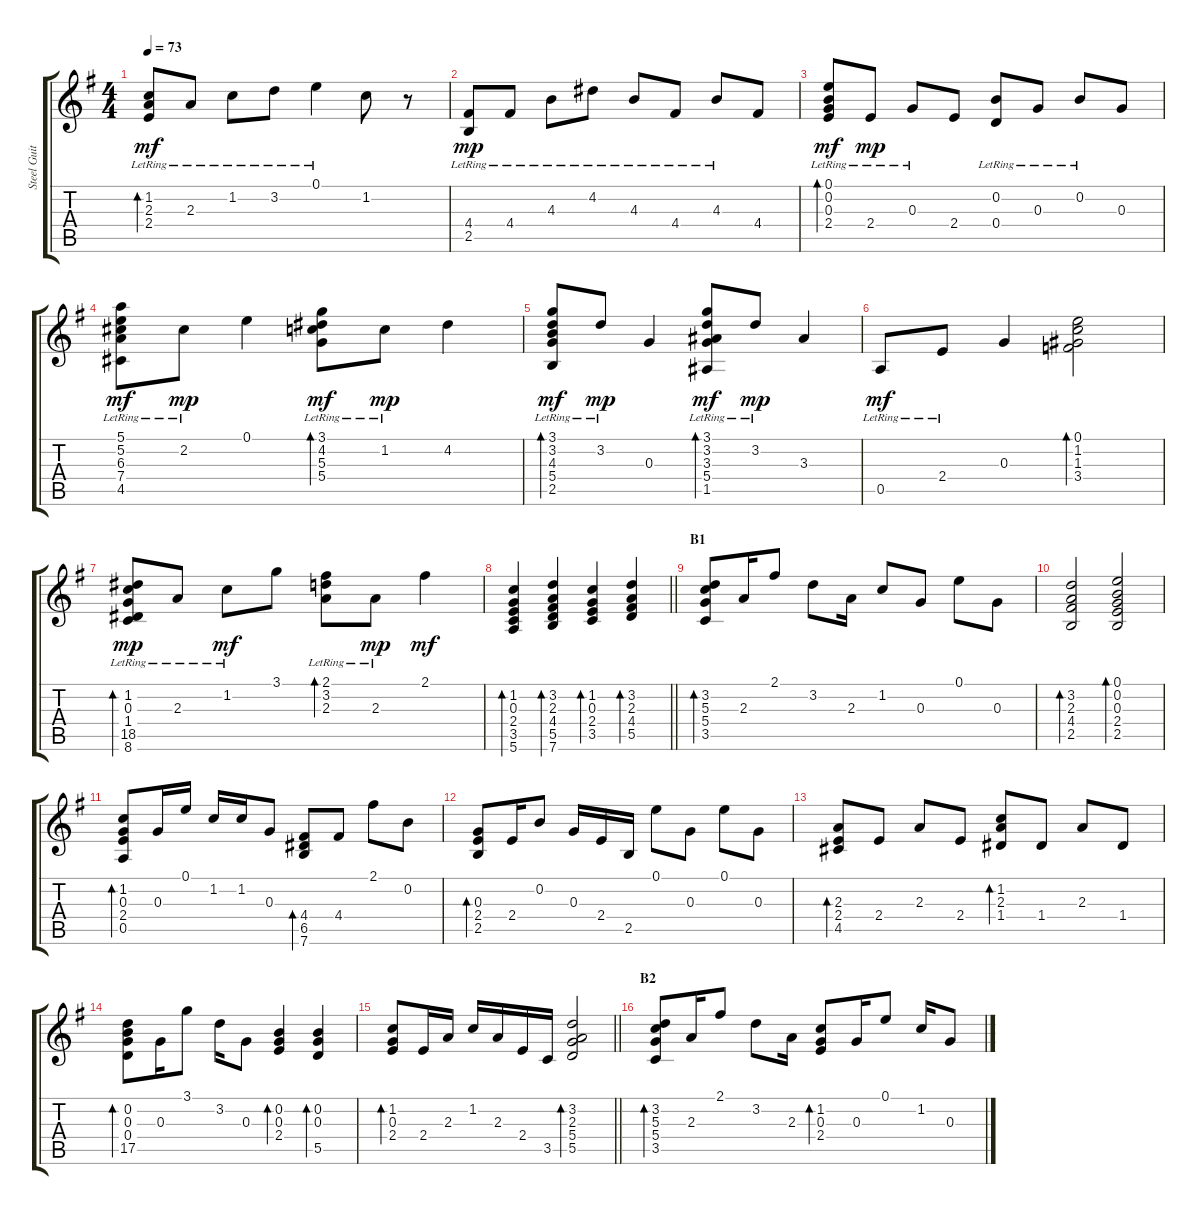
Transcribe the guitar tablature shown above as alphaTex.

\track ("Steel Guitar" "Steel Guit") {instrument acousticguitarsteel}
\staff {score tabs}
\tuning (E4 B3 G3 D3 A2 E2) {hide}
\ts (4 4)
\tempo 73
\clef g2
\ks g
(1.2{lr} 2.3{lr} 2.4{lr}).8{bd 120 dy mf} 2.3{lr}.8 1.2{lr}.8 3.2{lr}.8 0.1{lr}.4 1.2.8 r.8 |
(4.4{lr} 2.5{lr}).8{dy mp} 4.4{lr}.8 4.3{lr}.8 4.2{lr}.8 4.3{lr}.8 4.4{lr}.8 4.3{lr}.8 4.4.8 |
(0.1{lr} 0.2{lr} 0.3{lr} 2.4{lr}).8{bd 60 dy mf} 2.4{lr}.8{dy mp} 0.3{lr}.8 2.4.8 (0.2{lr} 0.4{lr}).8 0.3{lr}.8 0.2{lr}.8 0.3.8 |
(5.1{lr} 5.2{lr} 6.3{lr} 7.4{lr} 4.5{lr}).8{dy mf} 2.2{lr}.8{dy mp} 0.1.4 (3.1{lr} 4.2{lr} 5.3{lr} 5.4{lr}).8{bd 60 dy mf} 1.2{lr}.8{dy mp} 4.2.4 |
(3.1{lr} 3.2{lr} 4.3{lr} 5.4{lr} 2.5{lr}).8{bd 60 dy mf} 3.2{lr}.8{dy mp} 0.3.4 (3.1{lr} 3.2{lr} 3.3{lr} 5.4{lr} 1.5{lr}).8{bd 60 dy mf} 3.2{lr}.8{dy mp} 3.3.4 |
0.5{lr}.8{dy mf} 2.4{lr}.8 0.3.4 (0.1 1.2 1.3 3.4).2{bd 60} |
(1.2{lr} 0.3{lr} 1.4{lr} 18.5{lr} 8.6{lr}).8{bd 60 dy mp} 2.3{lr}.8 1.2{lr}.8{dy mf} 3.1.8 (2.1{lr} 3.2{lr} 2.3{lr}).8{bd 60} 2.3{lr}.8{dy mp} 2.1.4{dy mf} |
\barLineRight lightlight
(1.2 0.3 2.4 3.5 5.6).4{bd 60 volume 14} (3.2 2.3 4.4 5.5 7.6).4{bd 60} (1.2 0.3 2.4 3.5).4{bd 60} (3.2 2.3 4.4 5.5).4{bd 60} |
\section ("" "B1")
(3.2 5.3 5.4 3.5).8{bd 60} 2.3.16 2.1.8 3.2.8 2.3.16 1.2.8 0.3.8 0.1.8 0.3.8 |
(3.2 2.3 4.4 2.5).2{bd 30} (0.1 0.2 0.3 2.4 2.5).2{bd 30} |
(1.2 0.3 2.4 0.5).8{bd 60} 0.3.16 0.1.16 1.2.16 1.2.16 0.3.8 (4.4 6.5 7.6).8{bd 60} 4.4.8 2.1.8 0.2.8 |
(0.3 2.4 2.5).8{bd 60} 2.4.16 0.2.8 0.3.16 2.4.16 2.5.16 0.1.8 0.3.8 0.1.8 0.3.8 |
(2.3 2.4 4.5).8{bd 60} 2.4.8 2.3.8 2.4.8 (1.2 2.3 1.4).8{bd 60} 1.4.8 2.3.8 1.4.8 |
(0.2 0.3 0.4 17.5).8{bd 60} 0.3.16 3.1.8 3.2.16 0.3.8 (0.2 0.3 2.4).4{bd 60} (0.2 0.3 5.5).4{bd 60} |
\barLineRight lightlight
(1.2 0.3 2.4).8{bd 60} 2.4.16 2.3.16 1.2.16 2.3.16 2.4.16 3.5.16 (3.2 2.3 5.4 5.5).2{bd 60} |
\section ("" "B2")
(3.2 5.3 5.4 3.5).8{bd 60} 2.3.16 2.1.8 3.2.8 2.3.16 (1.2 0.3 2.4).8{bd 60} 0.3.16 0.1.8 1.2.16 0.3.8
